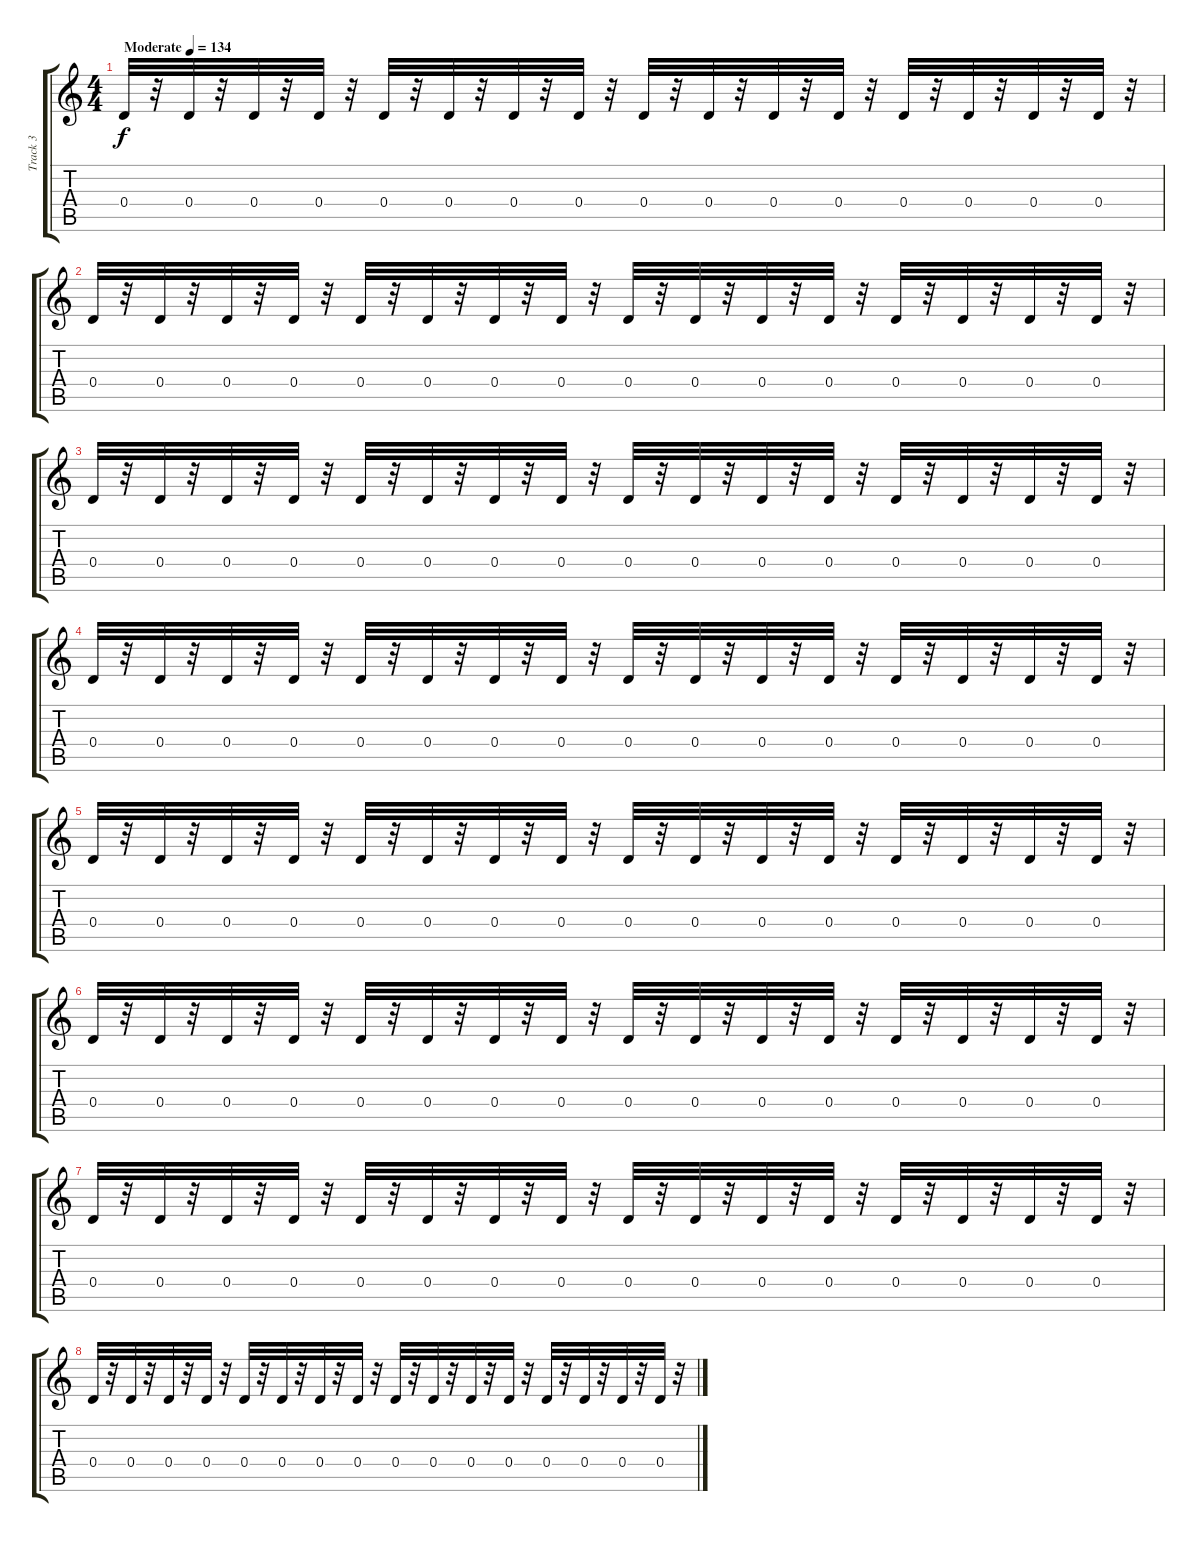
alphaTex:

\track ("Track 3" "Track 3") {instrument distortionguitar}
\staff {score tabs}
\tuning (E4 B3 G3 D3 A2 E2) {hide}
\ts (4 4)
\tempo (134 "Moderate")
\clef g2
\ks c
0.4.32{dy f instrument distortionguitar} r.32 0.4.32 r.32 0.4.32 r.32 0.4.32 r.32 0.4.32 r.32 0.4.32 r.32 0.4.32 r.32 0.4.32 r.32 0.4.32 r.32 0.4.32 r.32 0.4.32 r.32 0.4.32 r.32 0.4.32 r.32 0.4.32 r.32 0.4.32 r.32 0.4.32 r.32 |
0.4.32 r.32 0.4.32 r.32 0.4.32 r.32 0.4.32 r.32 0.4.32 r.32 0.4.32 r.32 0.4.32 r.32 0.4.32 r.32 0.4.32 r.32 0.4.32 r.32 0.4.32 r.32 0.4.32 r.32 0.4.32 r.32 0.4.32 r.32 0.4.32 r.32 0.4.32 r.32 |
0.4.32 r.32 0.4.32 r.32 0.4.32 r.32 0.4.32 r.32 0.4.32 r.32 0.4.32 r.32 0.4.32 r.32 0.4.32 r.32 0.4.32 r.32 0.4.32 r.32 0.4.32 r.32 0.4.32 r.32 0.4.32 r.32 0.4.32 r.32 0.4.32 r.32 0.4.32 r.32 |
0.4.32 r.32 0.4.32 r.32 0.4.32 r.32 0.4.32 r.32 0.4.32 r.32 0.4.32 r.32 0.4.32 r.32 0.4.32 r.32 0.4.32 r.32 0.4.32 r.32 0.4.32 r.32 0.4.32 r.32 0.4.32 r.32 0.4.32 r.32 0.4.32 r.32 0.4.32 r.32 |
0.4.32 r.32 0.4.32 r.32 0.4.32 r.32 0.4.32 r.32 0.4.32 r.32 0.4.32 r.32 0.4.32 r.32 0.4.32 r.32 0.4.32 r.32 0.4.32 r.32 0.4.32 r.32 0.4.32 r.32 0.4.32 r.32 0.4.32 r.32 0.4.32 r.32 0.4.32 r.32 |
0.4.32 r.32 0.4.32 r.32 0.4.32 r.32 0.4.32 r.32 0.4.32 r.32 0.4.32 r.32 0.4.32 r.32 0.4.32 r.32 0.4.32 r.32 0.4.32 r.32 0.4.32 r.32 0.4.32 r.32 0.4.32 r.32 0.4.32 r.32 0.4.32 r.32 0.4.32 r.32 |
0.4.32 r.32 0.4.32 r.32 0.4.32 r.32 0.4.32 r.32 0.4.32 r.32 0.4.32 r.32 0.4.32 r.32 0.4.32 r.32 0.4.32 r.32 0.4.32 r.32 0.4.32 r.32 0.4.32 r.32 0.4.32 r.32 0.4.32 r.32 0.4.32 r.32 0.4.32 r.32 |
0.4.32 r.32 0.4.32 r.32 0.4.32 r.32 0.4.32 r.32 0.4.32 r.32 0.4.32 r.32 0.4.32 r.32 0.4.32 r.32 0.4.32 r.32 0.4.32 r.32 0.4.32 r.32 0.4.32 r.32 0.4.32 r.32 0.4.32 r.32 0.4.32 r.32 0.4.32 r.32
